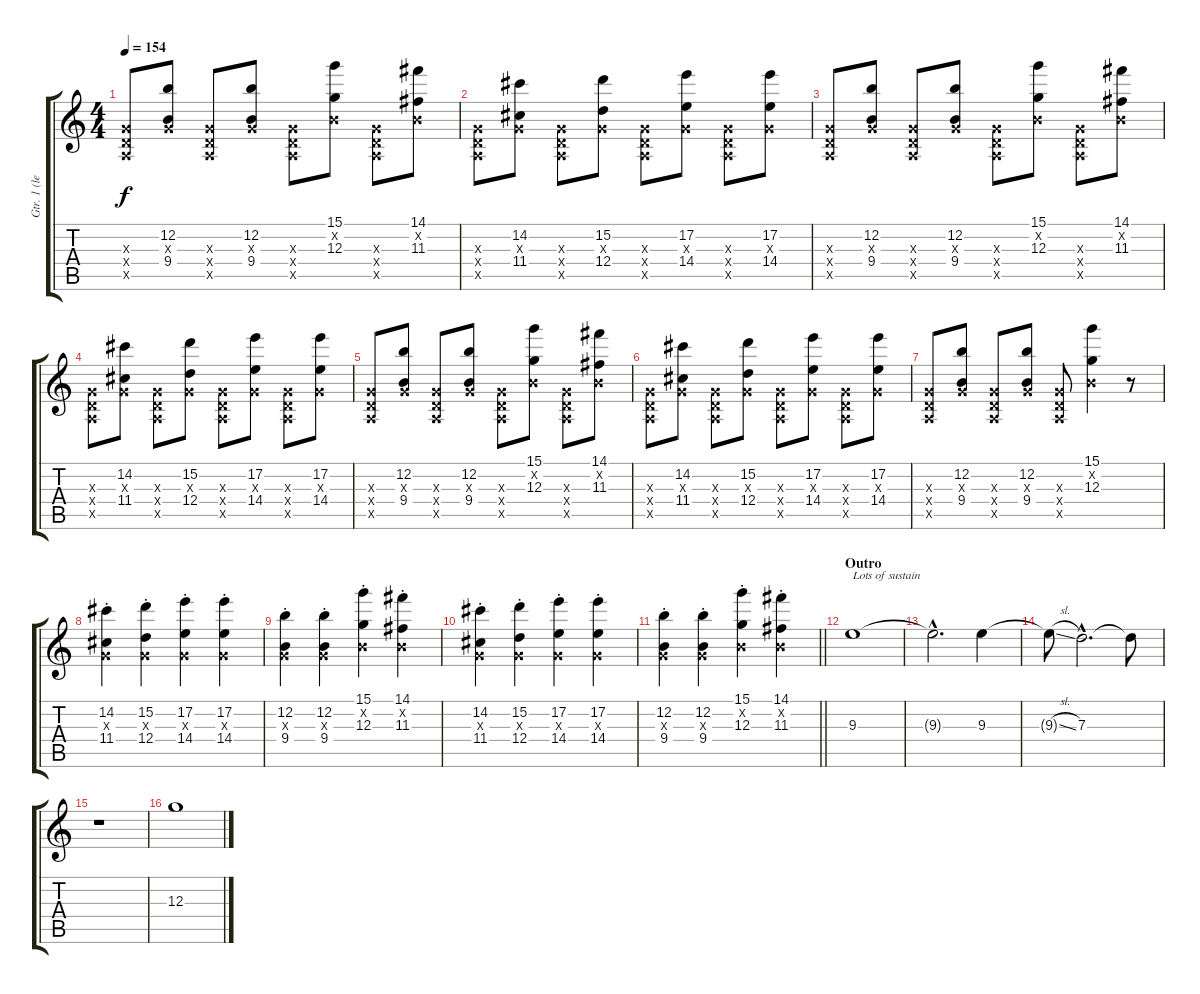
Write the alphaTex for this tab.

\track ("Gtr. 1 (left)" "Gtr. 1 (le") {instrument electricguitarjazz}
\staff {score tabs}
\tuning (E4 B3 G3 D3 A2 D2) {hide}
\ts (4 4)
\tempo 154
\clef g2
\ks c
(0.3{x} 0.4{x} 0.5{x}).8{dy f} (12.2 0.3{x} 9.4).8 (0.3{x} 0.4{x} 0.5{x}).8 (12.2 0.3{x} 9.4).8 (0.3{x} 0.4{x} 0.5{x}).8 (15.1 0.2{x} 12.3).8 (0.3{x} 0.4{x} 0.5{x}).8 (14.1 0.2{x} 11.3).8 |
(0.3{x} 0.4{x} 0.5{x}).8 (14.2 0.3{x} 11.4).8 (0.3{x} 0.4{x} 0.5{x}).8 (15.2 0.3{x} 12.4).8 (0.3{x} 0.4{x} 0.5{x}).8 (17.2 0.3{x} 14.4).8 (0.3{x} 0.4{x} 0.5{x}).8 (17.2 0.3{x} 14.4).8 |
(0.3{x} 0.4{x} 0.5{x}).8 (12.2 0.3{x} 9.4).8 (0.3{x} 0.4{x} 0.5{x}).8 (12.2 0.3{x} 9.4).8 (0.3{x} 0.4{x} 0.5{x}).8 (15.1 0.2{x} 12.3).8 (0.3{x} 0.4{x} 0.5{x}).8 (14.1 0.2{x} 11.3).8 |
(0.3{x} 0.4{x} 0.5{x}).8 (14.2 0.3{x} 11.4).8 (0.3{x} 0.4{x} 0.5{x}).8 (15.2 0.3{x} 12.4).8 (0.3{x} 0.4{x} 0.5{x}).8 (17.2 0.3{x} 14.4).8 (0.3{x} 0.4{x} 0.5{x}).8 (17.2 0.3{x} 14.4).8 |
(0.3{x} 0.4{x} 0.5{x}).8 (12.2 0.3{x} 9.4).8 (0.3{x} 0.4{x} 0.5{x}).8 (12.2 0.3{x} 9.4).8 (0.3{x} 0.4{x} 0.5{x}).8 (15.1 0.2{x} 12.3).8 (0.3{x} 0.4{x} 0.5{x}).8 (14.1 0.2{x} 11.3).8 |
(0.3{x} 0.4{x} 0.5{x}).8 (14.2 0.3{x} 11.4).8 (0.3{x} 0.4{x} 0.5{x}).8 (15.2 0.3{x} 12.4).8 (0.3{x} 0.4{x} 0.5{x}).8 (17.2 0.3{x} 14.4).8 (0.3{x} 0.4{x} 0.5{x}).8 (17.2 0.3{x} 14.4).8 |
(0.3{x} 0.4{x} 0.5{x}).8 (12.2 0.3{x} 9.4).8 (0.3{x} 0.4{x} 0.5{x}).8 (12.2 0.3{x} 9.4).8 (0.3{x} 0.4{x} 0.5{x}).8 (15.1 0.2{x} 12.3).4 r.8 |
(14.2{st} 0.3{x} 11.4{st}).4 (15.2{st} 0.3{x} 12.4{st}).4 (17.2{st} 0.3{x} 14.4{st}).4 (17.2{st} 0.3{x} 14.4{st}).4 |
(12.2{st} 0.3{x} 9.4{st}).4 (12.2{st} 0.3{x} 9.4{st}).4 (15.1{st} 0.2{x} 12.3{st}).4 (14.1{st} 0.2{x} 11.3{st}).4 |
(14.2{st} 0.3{x} 11.4{st}).4 (15.2{st} 0.3{x} 12.4{st}).4 (17.2{st} 0.3{x} 14.4{st}).4 (17.2{st} 0.3{x} 14.4{st}).4 |
\barLineRight lightlight
(12.2{st} 0.3{x} 9.4{st}).4 (12.2{st} 0.3{x} 9.4{st}).4 (15.1{st} 0.2{x} 12.3{st}).4 (14.1{st} 0.2{x} 11.3{st}).4 |
\section ("" "Outro")
9.3.1{txt "Lots of sustain" volume 16 instrument electricguitarjazz} |
9.3{hac t}.2{d} 9.3.4 |
9.3{sl t}.8 7.3{hac}.2{d} 7.3{t}.8 |
r.1 |
12.3.1
